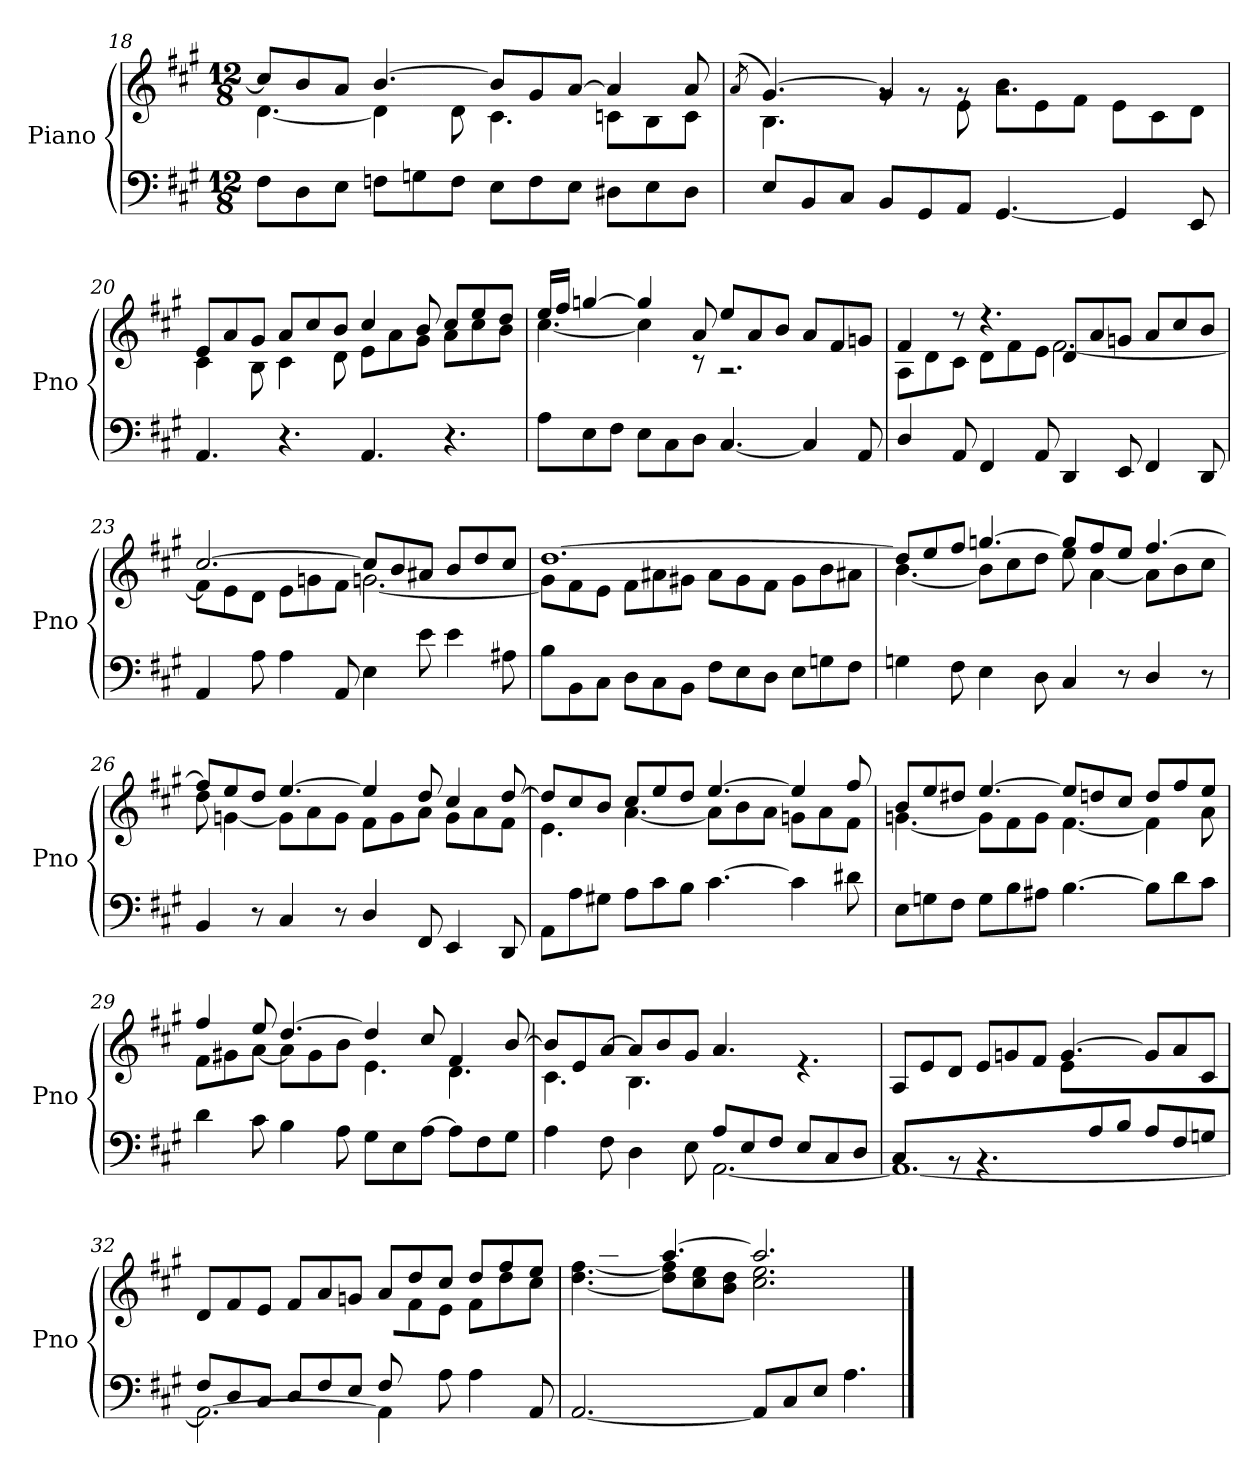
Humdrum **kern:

**kern	**kern
*part1	*part1
*staff2	*staff1
*I"Piano	*
*I'Pno	*
*clefF4	*clefG2
*k[f#c#g#]	*k[f#c#g#]
*M12/8	*M12/8
=18	=18
*	*^
8F#\L	8cc#/L]	[4.d\
8D\	8b/	.
8E\J	8a/J	.
8Fn\L	[4.b/	4d\]
8Gn\	.	.
8F\J	.	8d\
8E\L	8b/L]	4.c#\
8F\	8g#/	.
8E\J	[8a/J	.
8D#X\L	4a/]	8cn\L
8E\	.	8B\
8D#\J	8a/	8c\J
*	*v	*v
!!LO:LB:g=z
=19	=19
.	(>8qa/
*	*^
*	*	*^
8E/L	[4.g#/)	4.B\	8a!yy
8BB/	.	.	2g#!yy
8C#/J	.	.	.
8BB/L	4g#/]	8rg	.
8GG#/	.	8rg	.
8AA/J	8rg	8e\	2..ryy
[4.GG#/	2.rg	8b\L	.
.	.	8e\	.
.	.	8f#\J	.
4GG#/]	.	8e\L	.
.	.	8c#\	.
8EE/	.	8d\J	.
*	*	*v	*v
=20	=20	=20
4.AA/	8e/L	4c#\
.	8a/	.
.	8g#/J	8B\
4.r	8a/L	4c#\
.	8cc#/	.
.	8b/J	8d\
4.AA/	4cc#/	8e\L
.	.	8a\
.	8b/	8g#\J
4.r	8cc#/L	8a\L
.	8ee/	8cc#\
.	8dd/J	8b\J
=21	=21	=21
8A\L	16ee/LL	[4.cc#\
.	16ff#/JJ	.
8E\	[4ggn/	.
8F#\J	.	.
8E\L	4gg/]	4cc#\]
8C#\	.	.
8D\J	8a/	8r
[4.C#/	8ee/L	2.r
.	8a/	.
.	8b/J	.
4C#/]	8a/L	.
.	8f#/	.
8AA/	8gn/J	.
!!LO:LB:g=z	!!
=22	=22	=22
4D/	4f#/	8A\L
.	.	8d\
8AA/	8r	8c#\J
4FF#/	4.r	8d\L
.	.	8f#\
8AA/	.	8e\J
4DD/	8d/L	[2.f#\
.	8a/	.
8EE/	8gn/J	.
4FF#/	8a/L	.
.	8cc#/	.
8DD/	8b/J	.
=23	=23	=23
4AA/	[2.cc#/	8f#\L]
.	.	8e\
8A\	.	8d\J
4A\	.	8e\L
.	.	8gn\
8AA/	.	8f#\J
4E\	8cc#/L]	[2.gn\
.	8b/	.
8e\	8a#X/J	.
4e\	8b/L	.
.	8dd/	.
8A#X\	8cc#/J	.
=24	=24	=24
8B\L	[1.dd	8g\L]
8BB\	.	8f#\
8C#\J	.	8e\J
8D\L	.	8f#\L
8C#\	.	8a#X\
8BB\J	.	8g#X\J
8F#\L	.	8a#\L
8E\	.	8g#\
8D\J	.	8f#\J
8E\L	.	8g#\L
8Gn\	.	8b\
8F#\J	.	8a#X\J
!!LO:LB:g=z	!!
=25	=25	=25
4Gn\	8dd/L]	[4.b\
.	8ee/	.
8F#\	8ff#/J	.
4E\	[4.ggn/	8b\L]
.	.	8cc#\
8D\	.	8dd\J
4C#/	8gg/L]	8ee\
.	8ff#/	[4a\
8r	8ee/J	.
4D/	[4.ff#/	8a\L]
.	.	8b\
8r	.	8cc#\J
=26	=26	=26
4BB/	8ff#/L]	8dd\
.	8ee/	[4gn\
8r	8dd/J	.
4C#/	[4.ee/	8g\L]
.	.	8a\
8r	.	8g\J
4D/	4ee/]	8f#\L
.	.	8g\
8FF#/	8dd/	8a\J
4EE/	4cc#/	8g\L
.	.	8a\
8DD/	[8dd/	8f#\J
=27	=27	=27
8AA\L	8dd/L]	4.e\
8A\	8cc#/	.
8G#X\J	8b/J	.
8A\L	8cc#/L	[4.a\
8c#\	8ee/	.
8B\J	8dd/J	.
[4.c#\	[4.ee/	8a\L]
.	.	8b\
.	.	8a\J
4c#\]	4ee/]	8gn\L
.	.	8a\
8d#X\	8ff#/	8f#\J
!!LO:LB:g=z	!!
=28	=28	=28
8E\L	8b/L	[4.gn\
8Gn\	8ee/	.
8F#\J	8dd#X/J	.
8G\L	[4.ee/	8g\L]
8B\	.	8f#\
8A#X\J	.	8g\J
[4.B\	8ee/L]	[4.f#\
.	8ddn/	.
.	8cc#/J	.
8B\L]	8dd/L	4f#\]
8d\	8ff#/	.
8c#\J	8ee/J	8a\
=29	=29	=29
4d\	4ff#/	8f#\L
.	.	8g#X\
8c#\	8ee/	[8a\J
4B\	[4.dd/	8a\L]
.	.	8g#\
8A\	.	8b\J
8G#\L	4dd/]	4.e\
8E\	.	.
[8A\J	8cc#/	.
8A\L]	4f#/	4.d\
8F#\	.	.
8G#\J	[8b/	.
=30	=30	=30
*^	*	*
4A\	2.ryy	8b/L]	4.c#\
.	.	8e/	.
8F#\	.	[8a/J	.
4D\	.	8a/L]	4.B\
.	.	8b/	.
8E\	.	8g#/J	.
8A/L	[2.AA\	4.a/	2.ryy
8E/	.	.	.
8F#/J	.	.	.
8E/L	.	4.re	.
8C#/	.	.	.
8D/J	.	.	.
!!LO:LB:g=z	!!
=31	=31	=31	=31
4C#/	1.AA_	8A/L	2.ryy
.	.	8e/	.
8rBB	.	8d/J	.
4.rBB	.	8e/L	.
.	.	8gn/	.
.	.	8f#/J	.
8ryy	.	[4.g/	8e\L
8A/	.	.	2ryy
8B/J	.	.	.
8A/L	.	8g/L]	.
8F#/	.	8a/	.
8Gn/J	.	8c#/J	8ryy
=32	=32	=32	=32
*	*^	*	*
2.ryy	8F#/L	2.AA\_	8d/L	2..ryy
.	8D/	.	8f#/	.
.	8C#/J	.	8e/J	.
.	8D/L	.	8f#/L	.
.	8F#/	.	8a/	.
.	8E/J	.	8gn/J	.
8F#/L	4ryy	4AA\]	8a/L	.
2ryy	.	.	8dd/	8f#\
.	8A\	2ryy	8cc#/J	8e\J
.	4A\	.	8dd/L	8f#\L
.	.	.	8ff#/	8dd\
8ryy	8AA/	.	8ee/J	8cc#\J
*v	*v	*v	*	*
=33	=33	=33
*	*MM93	*
[2.AA/	8ff#/Lyy	[4.dd\ [4.ff#\
.	8aa/	.
*	*MM90	*
.	8gg#/J	.
*	*MM87	*
.	[4.aa/	8dd\] 8ff#\]L
.	.	8cc#\ 8ee\
*	*MM84	*
.	.	8b\ 8dd\J
*	*MM78	*
8AA/L]	2.aa/]	2.cc#\ 2.ee\
8C#/	.	.
8E/J	.	.
4.A\	.	.
*	*v	*v
==	==
*-	*-
